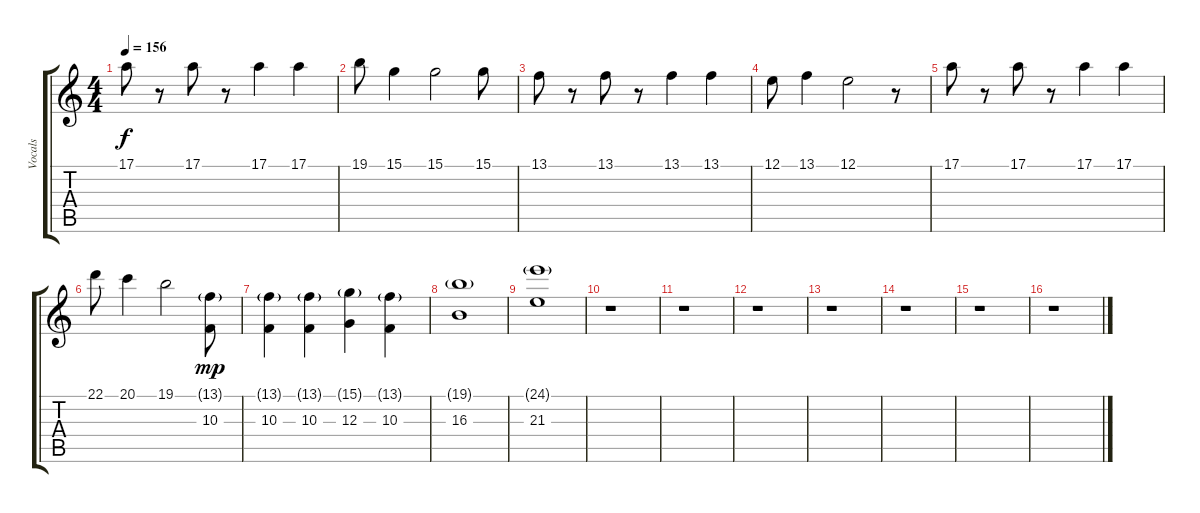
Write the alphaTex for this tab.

\track ("Vocals" "Vocals") {instrument flute}
\staff {score tabs}
\tuning (E4 B3 G3 D3 A2 E2) {hide}
\ts (4 4)
\tempo 156
\clef g2
\ks c
17.1.8{dy f} r.8 17.1.8 r.8 17.1.4 17.1.4 |
19.1.8 15.1.4 15.1.2 15.1.8 |
13.1.8 r.8 13.1.8 r.8 13.1.4 13.1.4 |
12.1.8 13.1.4 12.1.2 r.8 |
17.1.8 r.8 17.1.8 r.8 17.1.4 17.1.4 |
22.1.8 20.1.4 19.1.2 (13.1{g} 10.3).8{dy mp} |
(13.1{g} 10.3).4 (13.1{g} 10.3).4 (15.1{g} 12.3).4 (13.1{g} 10.3).4 |
(19.1{g} 16.3).1 |
(24.1{g} 21.3).1 |
\section ("" "")
r.1 |
r.1 |
r.1 |
r.1 |
r.1 |
r.1 |
r.1
